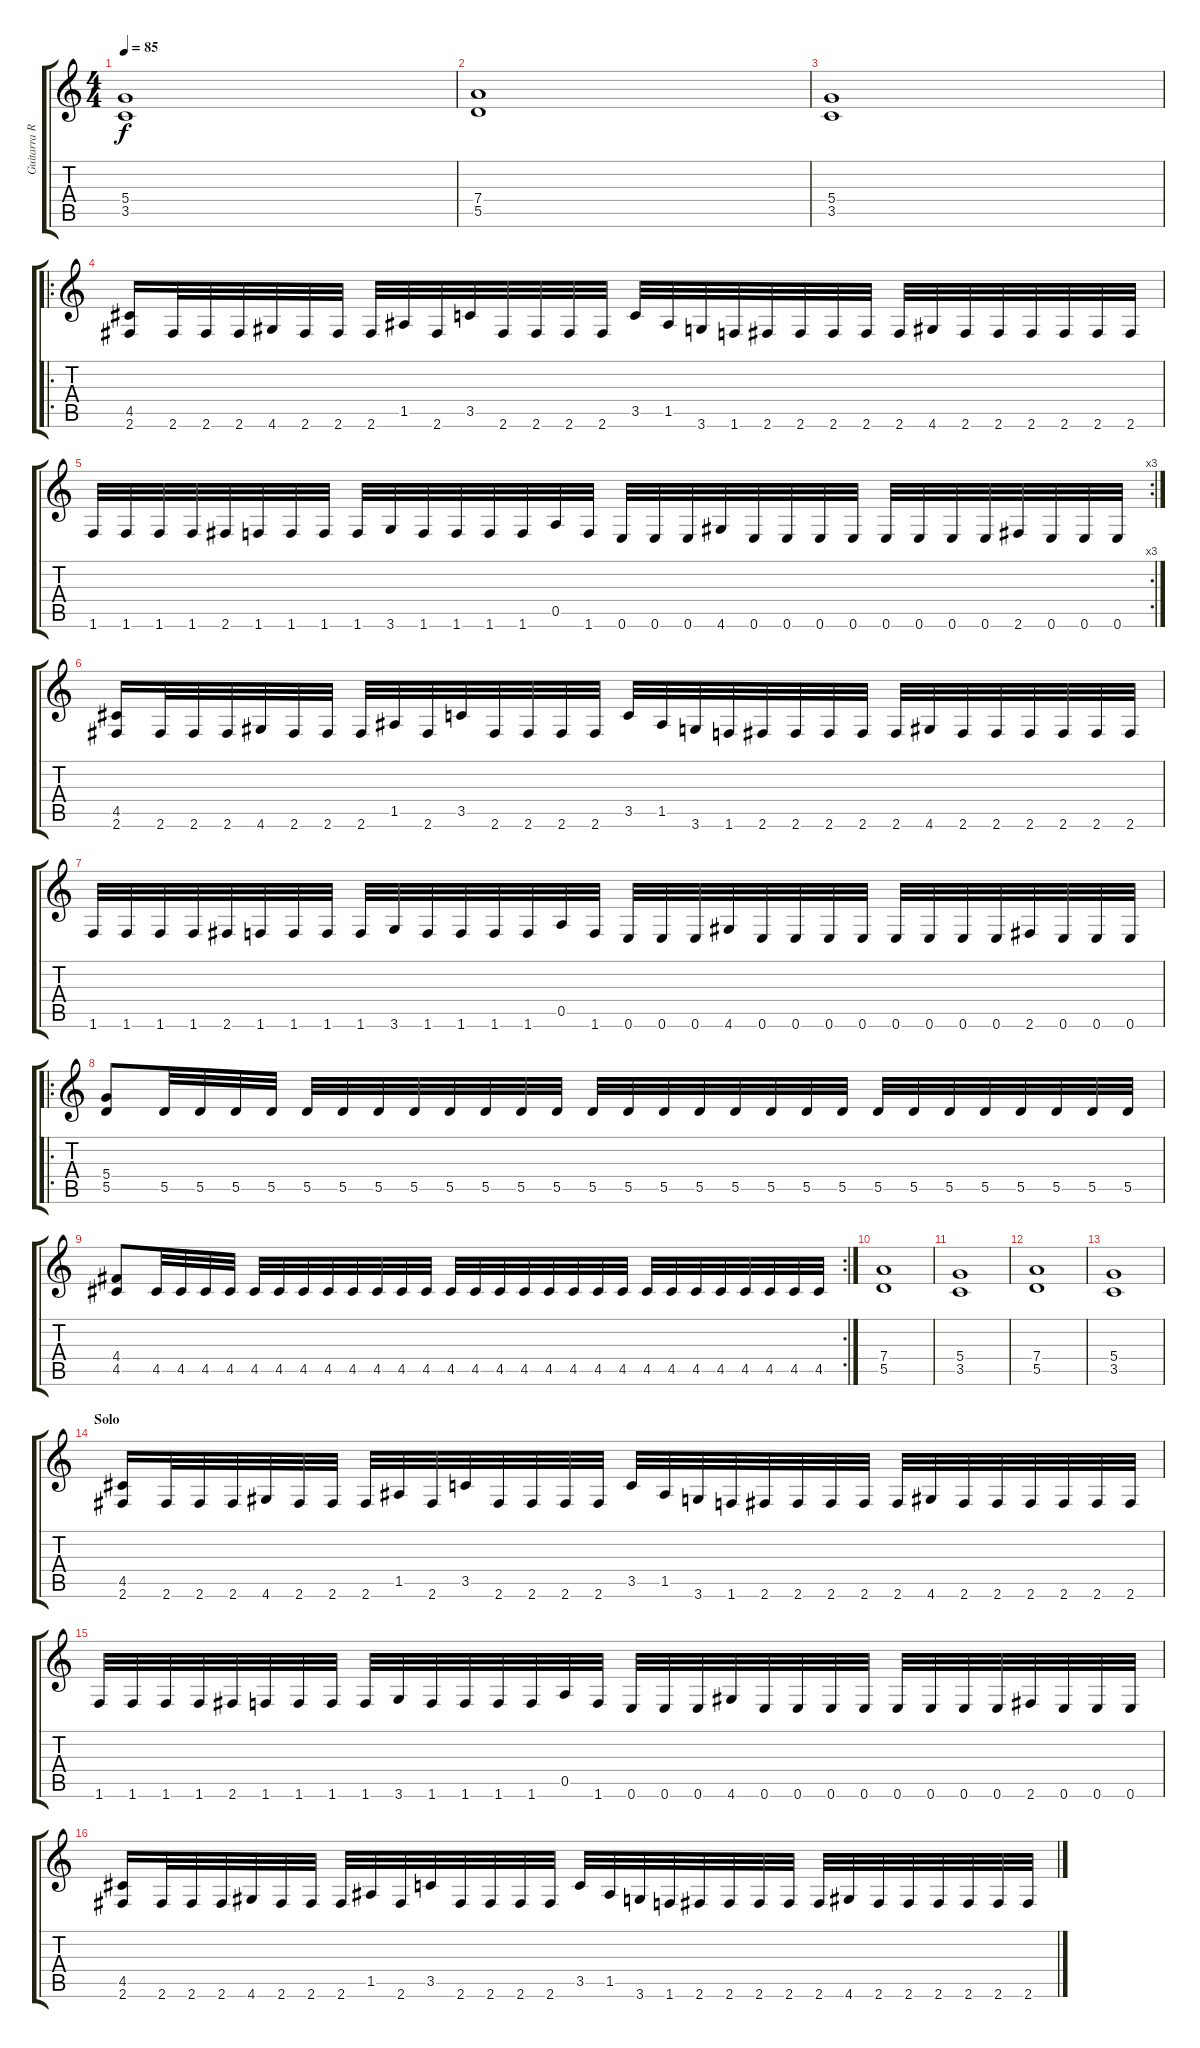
\track ("Guitarra Rítmica" "Guitarra R") {instrument distortionguitar}
\staff {score tabs}
\tuning (E4 B3 G3 D3 A2 E2) {hide}
\ts (4 4)
\tempo 85
\clef g2
\ks c
(5.4 3.5).1{dy f} |
(7.4 5.5).1 |
(5.4 3.5).1 |
\ro
(4.5 2.6).16 2.6.32 2.6.32 2.6.32 4.6.32 2.6.32 2.6.32 2.6.32 1.5.32 2.6.32 3.5.32 2.6.32 2.6.32 2.6.32 2.6.32 3.5.32 1.5.32 3.6.32 1.6.32 2.6.32 2.6.32 2.6.32 2.6.32 2.6.32 4.6.32 2.6.32 2.6.32 2.6.32 2.6.32 2.6.32 2.6.32 |
\rc 3
1.6.32 1.6.32 1.6.32 1.6.32 2.6.32 1.6.32 1.6.32 1.6.32 1.6.32 3.6.32 1.6.32 1.6.32 1.6.32 1.6.32 0.5.32 1.6.32 0.6.32 0.6.32 0.6.32 4.6.32 0.6.32 0.6.32 0.6.32 0.6.32 0.6.32 0.6.32 0.6.32 0.6.32 2.6.32 0.6.32 0.6.32 0.6.32 |
(4.5 2.6).16 2.6.32 2.6.32 2.6.32 4.6.32 2.6.32 2.6.32 2.6.32 1.5.32 2.6.32 3.5.32 2.6.32 2.6.32 2.6.32 2.6.32 3.5.32 1.5.32 3.6.32 1.6.32 2.6.32 2.6.32 2.6.32 2.6.32 2.6.32 4.6.32 2.6.32 2.6.32 2.6.32 2.6.32 2.6.32 2.6.32 |
1.6.32 1.6.32 1.6.32 1.6.32 2.6.32 1.6.32 1.6.32 1.6.32 1.6.32 3.6.32 1.6.32 1.6.32 1.6.32 1.6.32 0.5.32 1.6.32 0.6.32 0.6.32 0.6.32 4.6.32 0.6.32 0.6.32 0.6.32 0.6.32 0.6.32 0.6.32 0.6.32 0.6.32 2.6.32 0.6.32 0.6.32 0.6.32 |
\ro
(5.4 5.5).8 5.5.32 5.5.32 5.5.32 5.5.32 5.5.32 5.5.32 5.5.32 5.5.32 5.5.32 5.5.32 5.5.32 5.5.32 5.5.32 5.5.32 5.5.32 5.5.32 5.5.32 5.5.32 5.5.32 5.5.32 5.5.32 5.5.32 5.5.32 5.5.32 5.5.32 5.5.32 5.5.32 5.5.32 |
\rc 2
(4.4 4.5).8 4.5.32 4.5.32 4.5.32 4.5.32 4.5.32 4.5.32 4.5.32 4.5.32 4.5.32 4.5.32 4.5.32 4.5.32 4.5.32 4.5.32 4.5.32 4.5.32 4.5.32 4.5.32 4.5.32 4.5.32 4.5.32 4.5.32 4.5.32 4.5.32 4.5.32 4.5.32 4.5.32 4.5.32 |
(7.4 5.5).1 |
(5.4 3.5).1 |
(7.4 5.5).1 |
(5.4 3.5).1 |
\section ("" "Solo")
(4.5 2.6).16 2.6.32 2.6.32 2.6.32 4.6.32 2.6.32 2.6.32 2.6.32 1.5.32 2.6.32 3.5.32 2.6.32 2.6.32 2.6.32 2.6.32 3.5.32 1.5.32 3.6.32 1.6.32 2.6.32 2.6.32 2.6.32 2.6.32 2.6.32 4.6.32 2.6.32 2.6.32 2.6.32 2.6.32 2.6.32 2.6.32 |
1.6.32 1.6.32 1.6.32 1.6.32 2.6.32 1.6.32 1.6.32 1.6.32 1.6.32 3.6.32 1.6.32 1.6.32 1.6.32 1.6.32 0.5.32 1.6.32 0.6.32 0.6.32 0.6.32 4.6.32 0.6.32 0.6.32 0.6.32 0.6.32 0.6.32 0.6.32 0.6.32 0.6.32 2.6.32 0.6.32 0.6.32 0.6.32 |
(4.5 2.6).16 2.6.32 2.6.32 2.6.32 4.6.32 2.6.32 2.6.32 2.6.32 1.5.32 2.6.32 3.5.32 2.6.32 2.6.32 2.6.32 2.6.32 3.5.32 1.5.32 3.6.32 1.6.32 2.6.32 2.6.32 2.6.32 2.6.32 2.6.32 4.6.32 2.6.32 2.6.32 2.6.32 2.6.32 2.6.32 2.6.32
